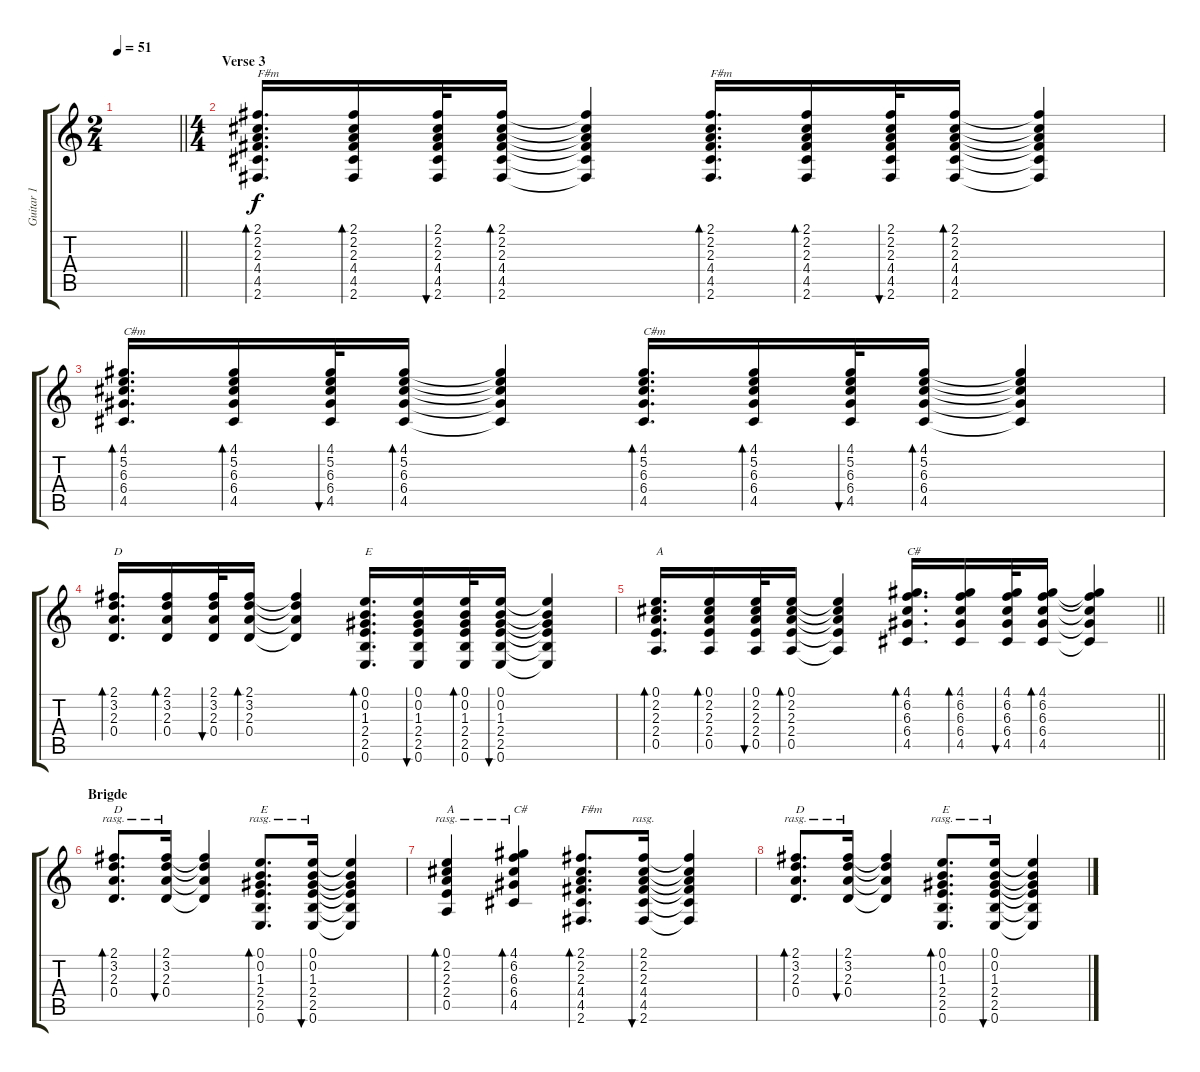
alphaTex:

\track ("Guitar 1" "Guitar 1") {instrument acousticguitarsteel}
\staff {score tabs}
\tuning (E4 B3 G3 D3 A2 E2) {hide}
\ts (2 4)
\tempo 51
\clef g2
\barLineRight lightlight
\ks c
|
\ts (4 4)
\section ("" "Verse 3")
(2.1 2.2 2.3 4.4 4.5 2.6).16{d bd 30 txt "F#m"} (2.1 2.2 2.3 4.4 4.5 2.6).16{bd 30} (2.1 2.2 2.3 4.4 4.5 2.6).32{bu 30} (2.1 2.2 2.3 4.4 4.5 2.6).16{bd 30} (2.1{t} 2.2{t} 2.3{t} 4.4{t} 4.5{t} 2.6{t}).4 (2.1 2.2 2.3 4.4 4.5 2.6).16{d bd 30 txt "F#m"} (2.1 2.2 2.3 4.4 4.5 2.6).16{bd 30} (2.1 2.2 2.3 4.4 4.5 2.6).32{bu 30} (2.1 2.2 2.3 4.4 4.5 2.6).16{bd 30} (2.1{t} 2.2{t} 2.3{t} 4.4{t} 4.5{t} 2.6{t}).4 |
(4.1 5.2 6.3 6.4 4.5).16{d bd 30 txt "C#m"} (4.1 5.2 6.3 6.4 4.5).16{bd 30} (4.1 5.2 6.3 6.4 4.5).32{bu 30} (4.1 5.2 6.3 6.4 4.5).16{bd 30} (4.1{t} 5.2{t} 6.3{t} 6.4{t} 4.5{t}).4 (4.1 5.2 6.3 6.4 4.5).16{d bd 30 txt "C#m"} (4.1 5.2 6.3 6.4 4.5).16{bd 30} (4.1 5.2 6.3 6.4 4.5).32{bu 30} (4.1 5.2 6.3 6.4 4.5).16{bd 30} (4.1{t} 5.2{t} 6.3{t} 6.4{t} 4.5{t}).4 |
(2.1 3.2 2.3 0.4).16{d bd 30 txt "D"} (2.1 3.2 2.3 0.4).16{bd 30} (2.1 3.2 2.3 0.4).32{bu 30} (2.1 3.2 2.3 0.4).16{bd 30} (2.1{t} 3.2{t} 2.3{t} 0.4{t}).4 (0.1 0.2 1.3 2.4 2.5 0.6).16{d bd 30 txt "E"} (0.1 0.2 1.3 2.4 2.5 0.6).16{bu 30} (0.1 0.2 1.3 2.4 2.5 0.6).32{bd 30} (0.1 0.2 1.3 2.4 2.5 0.6).16{bu 30} (0.1{t} 0.2{t} 1.3{t} 2.4{t} 2.5{t} 0.6{t}).4 |
\barLineRight lightlight
(0.1 2.2 2.3 2.4 0.5).16{d bd 30 txt "A"} (0.1 2.2 2.3 2.4 0.5).16{bd 30} (0.1 2.2 2.3 2.4 0.5).32{bu 30} (0.1 2.2 2.3 2.4 0.5).16{bd 30} (0.1{t} 2.2{t} 2.3{t} 2.4{t} 0.5{t}).4 (4.1 6.2 6.3 6.4 4.5).16{d bd 30 txt "C#"} (4.1 6.2 6.3 6.4 4.5).16{bd 30} (4.1 6.2 6.3 6.4 4.5).32{bu 30} (4.1 6.2 6.3 6.4 4.5).16{bd 30} (4.1{t} 6.2{t} 6.3{t} 6.4{t} 4.5{t}).4 |
\section ("" "Brigde")
(2.1 3.2 2.3 0.4).8{d bd 60 rasg ii txt "D" volume 9 balance 3 instrument electricguitarclean} (2.1 3.2 2.3 0.4).16{bu 60 rasg ii} (2.1{t} 3.2{t} 2.3{t} 0.4{t}).4 (0.1 0.2 1.3 2.4 2.5 0.6).8{d bd 60 rasg ii txt "E"} (0.1 0.2 1.3 2.4 2.5 0.6).16{bu 60 rasg ii} (0.1{t} 0.2{t} 1.3{t} 2.4{t} 2.5{t} 0.6{t}).4 |
(0.1 2.2 2.3 2.4 0.5).4{bd 60 rasg ii txt "A"} (4.1 6.2 6.3 6.4 4.5).4{bd 60 rasg ii txt "C#"} (2.1 2.2 2.3 4.4 4.5 2.6).8{d bd 30 txt "F#m"} (2.1 2.2 2.3 4.4 4.5 2.6).16{bu 60 rasg ii} (2.1{t} 2.2{t} 2.3{t} 4.4{t} 4.5{t} 2.6{t}).4 |
(2.1 3.2 2.3 0.4).8{d bd 60 rasg ii txt "D"} (2.1 3.2 2.3 0.4).16{bu 60 rasg ii} (2.1{t} 3.2{t} 2.3{t} 0.4{t}).4 (0.1 0.2 1.3 2.4 2.5 0.6).8{d bd 60 rasg ii txt "E"} (0.1 0.2 1.3 2.4 2.5 0.6).16{bu 60 rasg ii} (0.1{t} 0.2{t} 1.3{t} 2.4{t} 2.5{t} 0.6{t}).4
